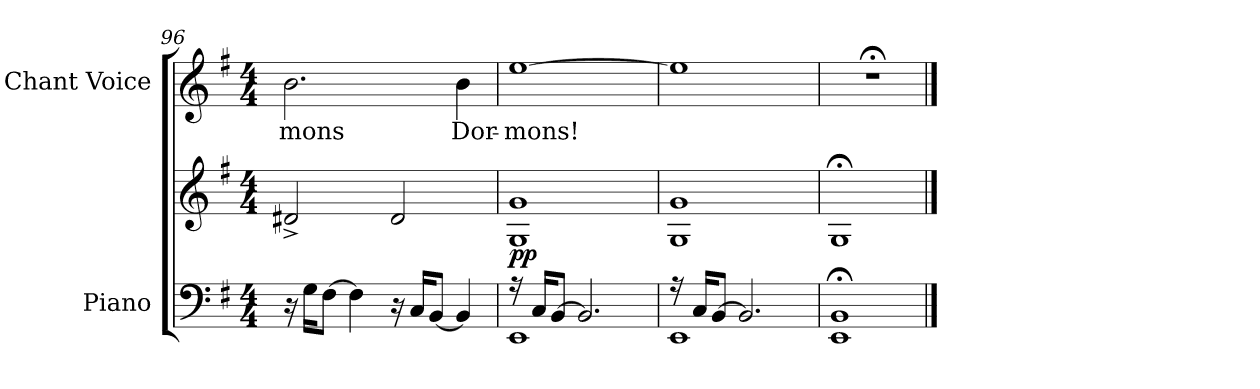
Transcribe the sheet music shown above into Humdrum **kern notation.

**kern	**kern	**dynam	**kern	**text
*part2	*part2	*part2	*part1	*part1
*staff3	*staff2	*staff2/3	*staff1	*staff1
*I"Piano	*	*	*I"Chant Voice	*
*I'Pno	*	*	*	*
*clefF4	*clefG2	*	*clefG2	*
*k[f#]	*k[f#]	*	*k[f#]	*
*M4/4	*M4/4	*	*M4/4	*
=96	=96	=96	=96	=96
!	!	!	!	!LO:LY:b
16r	2d#X^>/	.	2.b\	-mons
16G\KL	.	.	.	.
[8F#\J	.	.	.	.
4F#\]	.	.	.	.
16r	2d#/	.	.	.
16C/KL	.	.	.	.
[8BB/J	.	.	.	.
!	!	!	!	!LO:LY:b
4BB/]	.	.	4b\	Dor-
=97	=97	=97	=97	=97
*^	*	*	*	*
!	!	!	!LO:DY:b	!	!LO:LY:b
16r	1EE	1G 1g	pp	[1ee	-mons!
16C/KL	.	.	.	.	.
[<8BB/J	.	.	.	.	.
2.BB/]	.	.	.	.	.
=98	=98	=98	=98	=98	=98
16r	1EE	1G 1g	.	1ee]	.
16C/KL	.	.	.	.	.
[<8BB/J	.	.	.	.	.
2.BB/]	.	.	.	.	.
*v	*v	*	*	*	*
=99	=99	=99	=99	=99
1EE;< 1BB;<	1G;<	.	1r;<	.
==	==	==	==	==
*-	*-	*-	*-	*-
